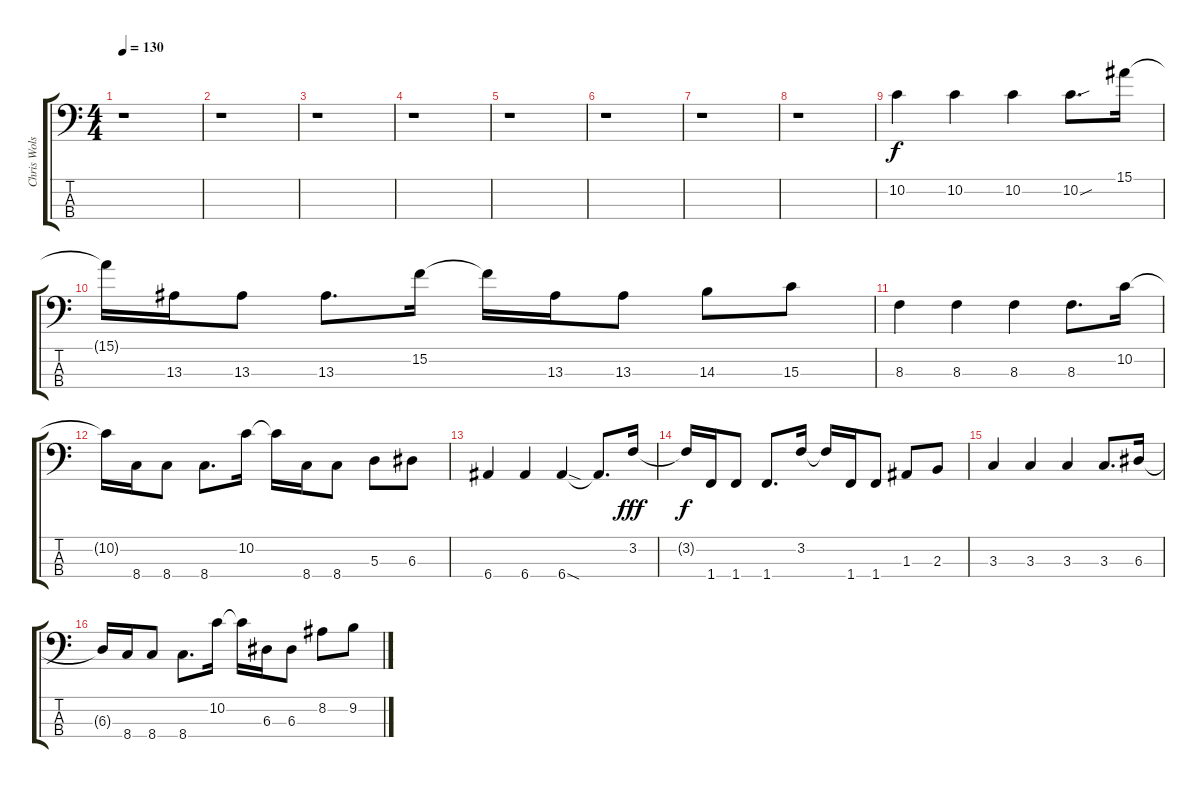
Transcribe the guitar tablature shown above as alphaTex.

\track ("Chris Wolstenholme" "Chris Wols") {instrument fretlessbass}
\staff {score tabs}
\tuning (G2 D2 A1 E1) {hide}
\ts (4 4)
\tempo 130
\clef f4
\ks c
r.1{dy f instrument fretlessbass} |
r.1 |
r.1 |
r.1 |
r.1 |
r.1 |
r.1 |
r.1 |
10.2.4 10.2.4 10.2.4 10.2{sou}.8{d} 15.1.16 |
15.1{t}.16 13.3.16 13.3.8 13.3.8{d} 15.2.16 15.2{t}.16 13.3.16 13.3.8 14.3.8 15.3.8 |
8.3.4 8.3.4 8.3.4 8.3.8{d} 10.2.16 |
10.2{t}.16 8.4.16 8.4.8 8.4.8{d} 10.2.16 10.2{t}.16 8.4.16 8.4.8 5.3.8 6.3.8 |
6.4.4 6.4.4 6.4{sod}.4 6.4{t}.8{d} 3.2.16{dy fff} |
3.2{t}.16{dy f} 1.4.16 1.4.8 1.4.8{d} 3.2.16 3.2{t}.16 1.4.16 1.4.8 1.3.8 2.3.8 |
3.3.4 3.3.4 3.3.4 3.3.8{d} 6.3.16 |
6.3{t}.16 8.4.16 8.4.8 8.4.8{d} 10.2.16 10.2{t}.16 6.3.16 6.3.8 8.2.8 9.2.8
